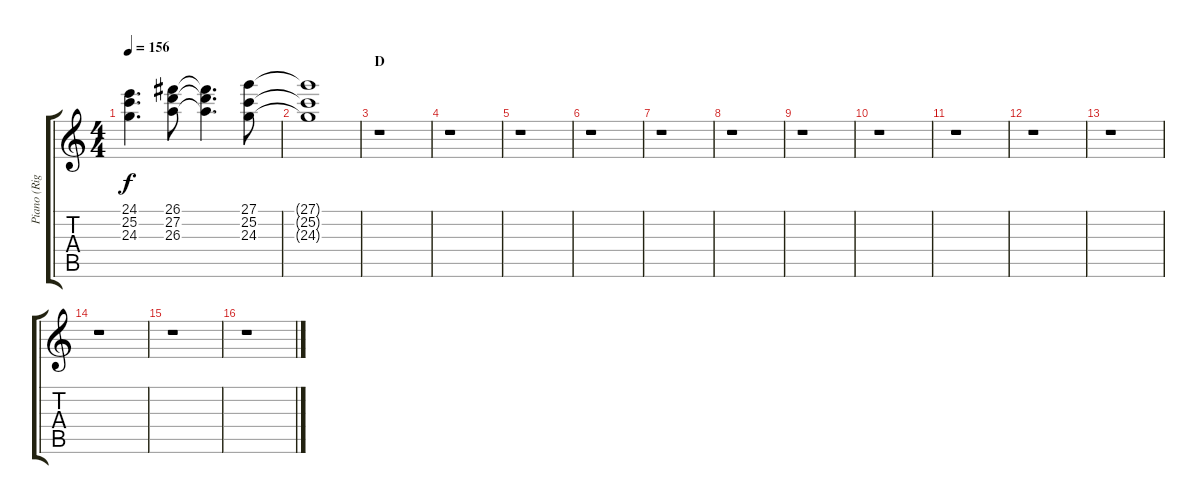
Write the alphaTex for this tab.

\track ("Piano (Right Hand)" "Piano (Rig") {instrument acousticgrandpiano}
\staff {score tabs}
\tuning (E4 B3 G3 D3 A2 E2) {hide}
\ts (4 4)
\tempo 156
\clef g2
\ks c
(24.1 25.2 24.3).4{d dy f} (26.1 27.2 26.3).8 (26.1{t} 27.2{t} 26.3{t}).4{d} (27.1 25.2 24.3).8 |
(27.1{t} 25.2{t} 24.3{t}).1 |
\section ("" "D")
r.1 |
r.1 |
r.1 |
r.1 |
r.1 |
r.1 |
r.1 |
r.1 |
r.1 |
r.1 |
r.1 |
r.1 |
r.1 |
r.1
